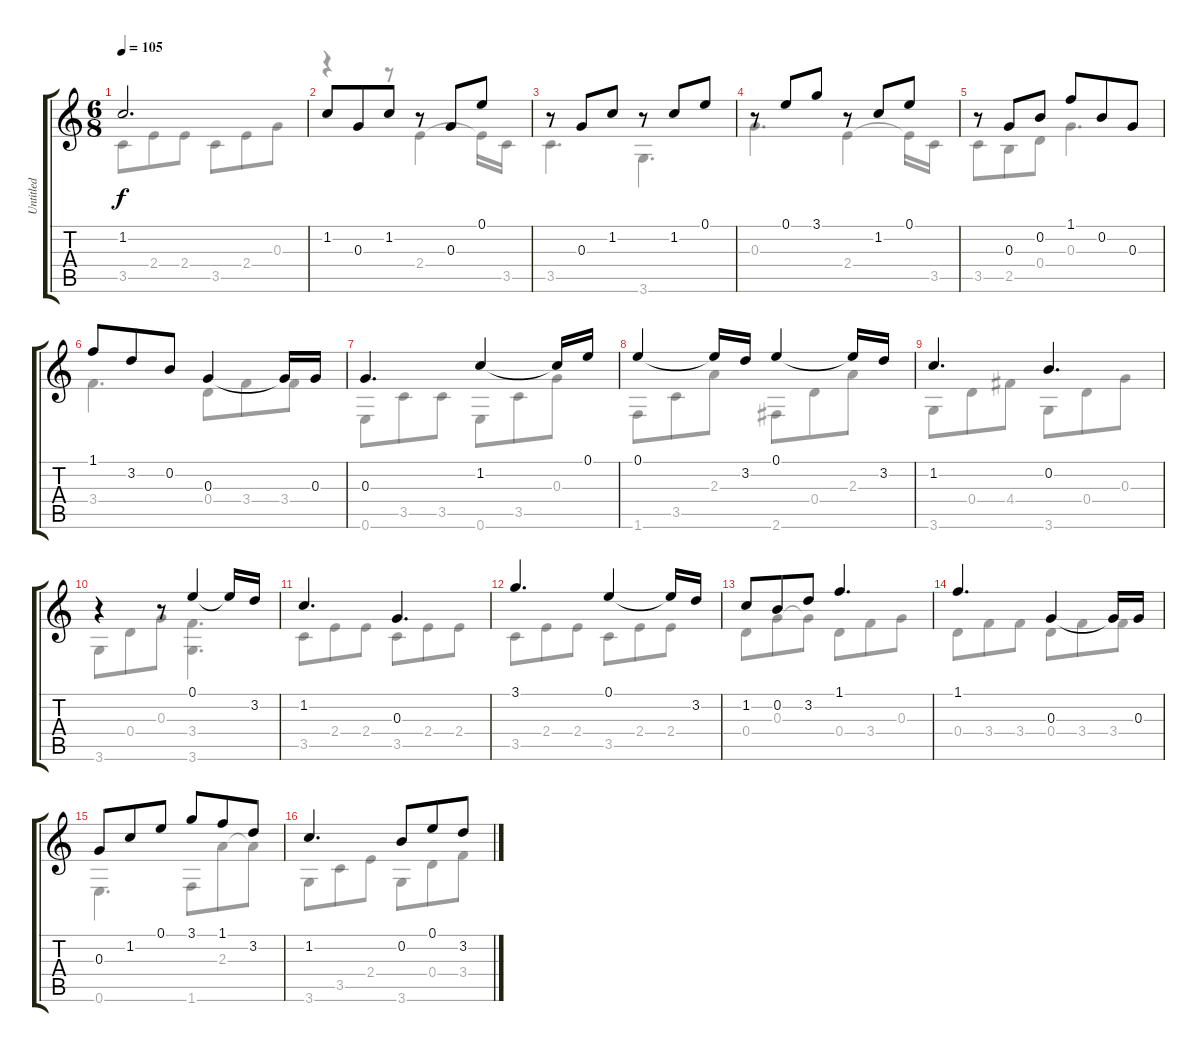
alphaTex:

\track ("Untitled" "Untitled") {instrument acousticguitarnylon}
\staff {score tabs}
\tuning (E4 B3 G3 D3 A2 E2) {hide}
\voice
\ts (6 8)
\tempo 105
\clef g2
\ks c
1.2.2{d dy f} |
1.2.8 0.3.8 1.2.8 r.8 0.3.8 0.1.8 |
r.8 0.3.8 1.2.8 r.8 1.2.8 0.1.8 |
r.8 0.1.8 3.1.8 r.8 1.2.8 0.1.8 |
r.8 0.3.8 0.2.8 1.1.8 0.2.8 0.3.8 |
1.1.8 3.2.8 0.2.8 0.3.4 0.3{t}.16 0.3.16 |
0.3.4{d} 1.2.4 1.2{t}.16 0.1.16 |
0.1.4 0.1{t}.16 3.2.16 0.1.4 0.1{t}.16 3.2.16 |
1.2.4{d} 0.2.4{d} |
r.4 r.8 0.1.4 0.1{t}.16 3.2.16 |
1.2.4{d} 0.3.4{d} |
3.1.4{d} 0.1.4 0.1{t}.16 3.2.16 |
1.2.8 0.2.8 3.2.8 1.1.4{d} |
1.1.4{d} 0.3.4 0.3{t}.16 0.3.16 |
0.3.8 1.2.8 0.1.8 3.1.8 1.1.8 3.2.8 |
1.2.4{d} 0.2.8 0.1.8 3.2.8
\voice
\clef g2
\ottava regular
\simile none
\ks c
3.5.8{dy f} 2.4.8 2.4.8 3.5.8 2.4.8 0.3.8 |
r.4 r.8 2.4.4 2.4{t}.16 3.5.16 |
3.5.4{d} 3.6.4{d} |
0.3.4{d} 2.4.4 2.4{t}.16 3.5.16 |
3.5.8 2.5.8 0.4.8 0.3.4{d} |
3.4.4{d} 0.4.8 3.4.8 3.4.8 |
0.6.8 3.5.8 3.5.8 0.6.8 3.5.8 0.3.8 |
1.6.8 3.5.8 2.3.8 2.6.8 0.4.8 2.3.8 |
3.6.8 0.4.8 4.4.8 3.6.8 0.4.8 0.3.8 |
3.6.8 0.4.8 0.3.8 (3.4 3.6).4{d} |
3.5.8 2.4.8 2.4.8 3.5.8 2.4.8 2.4.8 |
3.5.8 2.4.8 2.4.8 3.5.8 2.4.8 2.4.8 |
0.4.8 0.3.8 0.3{t}.8 0.4.8 3.4.8 0.3.8 |
0.4.8 3.4.8 3.4.8 0.4.8 3.4.8 3.4.8 |
0.6.4{d} 1.6.8 2.3.8 2.3{t}.8 |
3.6.8 3.5.8 2.4.8 3.6.8 0.4.8 3.4.8
